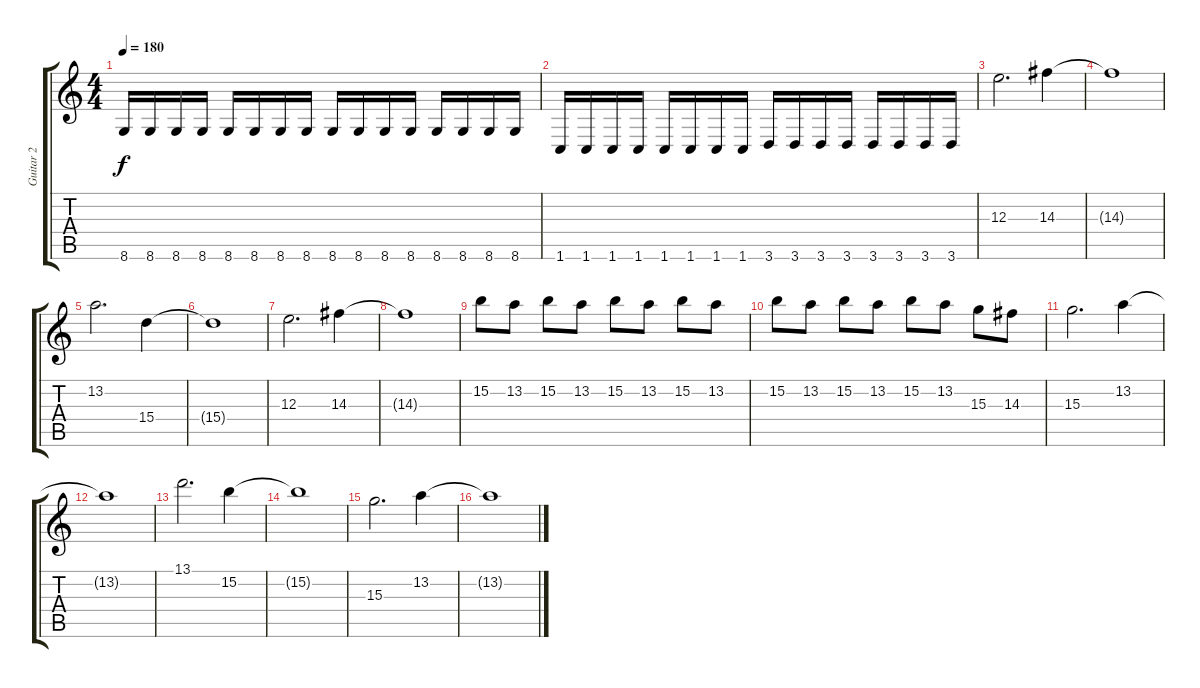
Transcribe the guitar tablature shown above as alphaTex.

\track ("Guitar 2" "Guitar 2") {instrument distortionguitar}
\staff {score tabs}
\tuning (Db4 Ab3 E3 B2 Gb2 B1) {hide}
\ts (4 4)
\tempo 180
\clef g2
\ks c
8.6.16{dy f} 8.6.16 8.6.16 8.6.16 8.6.16 8.6.16 8.6.16 8.6.16 8.6.16 8.6.16 8.6.16 8.6.16 8.6.16 8.6.16 8.6.16 8.6.16 |
1.6.16 1.6.16 1.6.16 1.6.16 1.6.16 1.6.16 1.6.16 1.6.16 3.6.16 3.6.16 3.6.16 3.6.16 3.6.16 3.6.16 3.6.16 3.6.16 |
12.3.2{d volume 8} 14.3.4 |
14.3{t}.1 |
13.2.2{d} 15.4.4 |
15.4{t}.1 |
12.3.2{d} 14.3.4 |
14.3{t}.1 |
15.2.8{volume 13} 13.2.8 15.2.8 13.2.8 15.2.8 13.2.8 15.2.8 13.2.8 |
15.2.8 13.2.8 15.2.8 13.2.8 15.2.8 13.2.8 15.3.8 14.3.8 |
15.3.2{d} 13.2.4 |
13.2{t}.1 |
13.1.2{d} 15.2.4 |
15.2{t}.1 |
15.3.2{d} 13.2.4 |
13.2{t}.1
